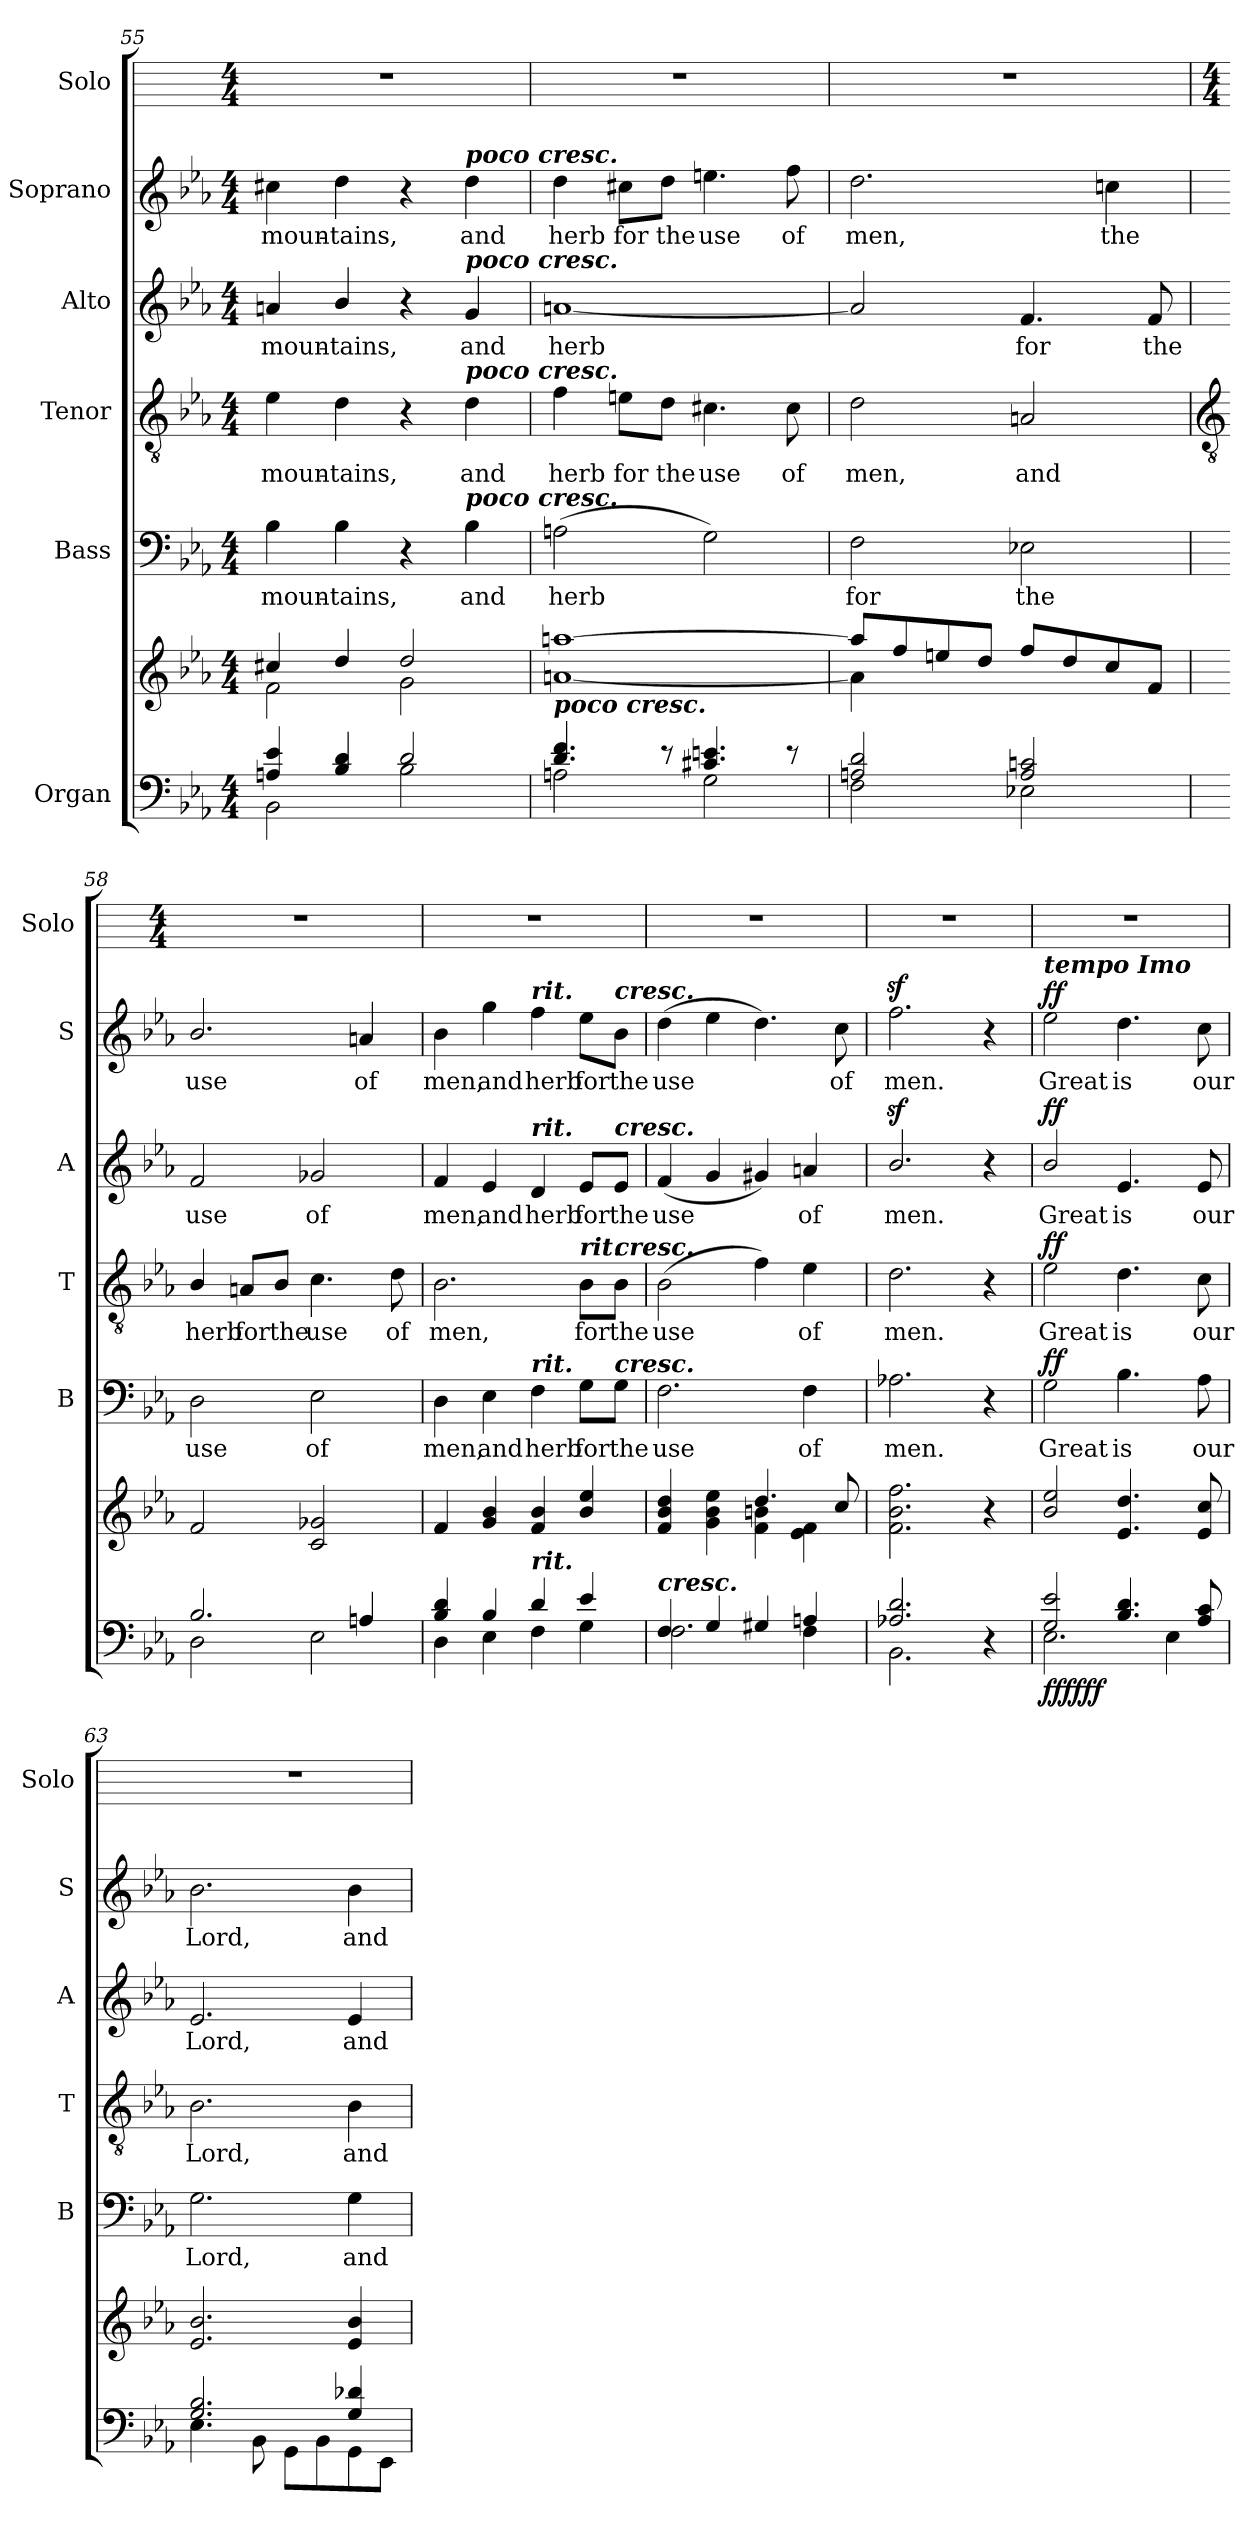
**kern	**kern	**dynam	**kern	**text	**dynam	**kern	**text	**dynam	**kern	**text	**dynam	**kern	**text	**dynam	**kern
*part6	*part6	*part6	*part5	*part5	*part5	*part4	*part4	*part4	*part3	*part3	*part3	*part2	*part2	*part2	*part1
*staff7	*staff6	*staff6/7	*staff5	*staff5	*staff5	*staff4	*staff4	*staff4	*staff3	*staff3	*staff3	*staff2	*staff2	*staff2	*staff1
*I"Organ	*	*	*I"Bass	*	*	*I"Tenor	*	*	*I"Alto	*	*	*I"Soprano	*	*	*I"Solo
*	*	*	*I'B	*	*	*I'T	*	*	*I'A	*	*	*I'S	*	*	*I'Solo
*clefF4	*clefG2	*	*clefF4	*	*	*clefGv2	*	*	*clefG2	*	*	*clefG2	*	*	*
*k[b-e-a-]	*k[b-e-a-]	*	*k[b-e-a-]	*	*	*k[b-e-a-]	*	*	*k[b-e-a-]	*	*	*k[b-e-a-]	*	*	*
*E-:	*E-:	*	*E-:	*	*	*E-:	*	*	*E-:	*	*	*E-:	*	*	*
*M4/4	*M4/4	*	*M4/4	*	*	*M4/4	*	*	*M4/4	*	*	*M4/4	*	*	*M4/4
=55	=55	=55	=55	=55	=55	=55	=55	=55	=55	=55	=55	=55	=55	=55	=55
*^	*^	*	*	*	*	*	*	*	*	*	*	*	*	*	*
!	!	!	!	!	!	!LO:LY:b	!	!	!LO:LY:b	!	!	!LO:LY:b	!	!	!LO:LY:b	!	!
4An/ 4e-/	2BB-\	4cc#X/	2f\	.	4B-	moun-	.	4e-	moun-	.	4an	moun-	.	4cc#X	moun-	.	1r
!	!	!	!	!	!	!LO:LY:b	!	!	!LO:LY:b	!	!	!LO:LY:b	!	!	!LO:LY:b	!	!
4B-/ 4d/	.	4dd/	.	.	4B-	-tains,	.	4d	-tains,	.	4b-/	-tains,	.	4dd	-tains,	.	.
2d/	2B-\	2dd/	2g\	.	4r	.	.	4r	.	.	4r	.	.	4r	.	.	.
!	!	!	!	!	!	!	!	!	!	!	!	!	!	!LO:TX:a:Bi:t=poco cresc.	!	!	!
!	!	!	!	!	!	!	!	!	!	!	!LO:TX:a:Bi:t=poco cresc.	!	!	!	!	!	!
!	!	!	!	!	!	!	!	!LO:TX:a:Bi:t=poco cresc.	!	!	!	!	!	!	!	!	!
!	!	!	!	!	!LO:TX:a:Bi:t=poco cresc.	!	!	!	!	!	!	!	!	!	!	!	!
!	!	!	!	!	!	!LO:LY:b	!	!	!LO:LY:b	!	!	!LO:LY:b	!	!	!LO:LY:b	!	!
.	.	.	.	.	4B-	and	.	4d	and	.	4g	and	.	4dd	and	.	.
=56	=56	=56	=56	=56	=56	=56	=56	=56	=56	=56	=56	=56	=56	=56	=56	=56	=56
!LO:TX:a:Bi:t=poco cresc.	!	!	!	!	!	!	!	!	!	!	!	!	!	!	!	!	!
!	!	!	!	!	!	!LO:LY:b	!	!	!LO:LY:b	!	!	!LO:LY:b	!	!	!LO:LY:b	!	!
4.d/ 4.f/	2An\	[1aan/	[1an\	.	(>2An	herb	.	4f	herb	.	[1an	herb	.	4dd	herb	.	1r
!	!	!	!	!	!	!	!	!	!LO:LY:b	!	!	!	!	!	!LO:LY:b	!	!
.	.	.	.	.	.	.	.	8en\L	for	.	.	.	.	8cc#X\L	for	.	.
!	!	!	!	!	!	!	!	!	!LO:LY:b	!	!	!	!	!	!LO:LY:b	!	!
8r	.	.	.	.	.	.	.	8d\J	the	.	.	.	.	8dd\J	the	.	.
!	!	!	!	!	!	!	!	!	!LO:LY:b	!	!	!	!	!	!LO:LY:b	!	!
4.c#X/ 4.en/	2G\	.	.	.	2G)	.	.	4.c#X	use	.	.	.	.	4.een	use	.	.
!	!	!	!	!	!	!	!	!	!LO:LY:b	!	!	!	!	!	!LO:LY:b	!	!
8r	.	.	.	.	.	.	.	8c#	of	.	.	.	.	8ff	of	.	.
=57	=57	=57	=57	=57	=57	=57	=57	=57	=57	=57	=57	=57	=57	=57	=57	=57	=57
!	!	!	!	!	!	!LO:LY:b	!	!	!LO:LY:b	!	!	!	!	!	!LO:LY:b	!	!
2An/ 2d/	2F\	8aa/L]	4a\]	.	2F	for	.	2d	men,	.	2a]	.	.	2.dd	men,	.	1r
.	.	8ff/	.	.	.	.	.	.	.	.	.	.	.	.	.	.	.
.	.	8een/	2ryy	.	.	.	.	.	.	.	.	.	.	.	.	.	.
.	.	8dd/J	.	.	.	.	.	.	.	.	.	.	.	.	.	.	.
!	!	!	!	!	!	!LO:LY:b	!	!	!LO:LY:b	!	!	!LO:LY:b	!	!	!	!	!
2A/ 2cn/	2E-X\	8ff/L	.	.	2E-X	the	.	2An	and	.	4.f	for	.	.	.	.	.
.	.	8dd/	.	.	.	.	.	.	.	.	.	.	.	.	.	.	.
!	!	!	!	!	!	!	!	!	!	!	!	!	!	!	!LO:LY:b	!	!
.	.	8cc/	8ryy	.	.	.	.	.	.	.	.	.	.	4ccn	the	.	.
!	!	!	!	!	!	!	!	!	!	!	!	!LO:LY:b	!	!	!	!	!
.	.	8f/J	8ryy	.	.	.	.	.	.	.	8f	the	.	.	.	.	.
!!LO:LB:g=z
=58	=58	=58	=58	=58	=58	=58	=58	=58	=58	=58	=58	=58	=58	=58	=58	=58	=58
*	*	*	*	*	*	*	*	*clefGv2	*	*	*	*	*	*	*	*	*
*	*	*	*	*	*	*	*	*	*	*	*	*	*	*	*	*	*M4/4
!	!	!	!	!	!	!LO:LY:b	!	!	!LO:LY:b	!	!	!LO:LY:b	!	!	!LO:LY:b	!	!
2.B-/	2D\	2f	1ryy	.	2D	use	.	4B-/	herb	.	2f/	use	.	2.b-/	use	.	1r
!	!	!	!	!	!	!	!	!	!LO:LY:b	!	!	!	!	!	!	!	!
.	.	.	.	.	.	.	.	8An/L	for	.	.	.	.	.	.	.	.
!	!	!	!	!	!	!	!	!	!LO:LY:b	!	!	!	!	!	!	!	!
.	.	.	.	.	.	.	.	8B-/J	the	.	.	.	.	.	.	.	.
!	!	!	!	!	!	!LO:LY:b	!	!	!LO:LY:b	!	!	!LO:LY:b	!	!	!	!	!
.	2E-\	2c 2g-X	.	.	2E-	of	.	4.c	use	.	2g-X	of	.	.	.	.	.
!	!	!	!	!	!	!	!	!	!	!	!	!	!	!	!LO:LY:b	!	!
4An/	.	.	.	.	.	.	.	.	.	.	.	.	.	4an	of	.	.
!	!	!	!	!	!	!	!	!	!LO:LY:b	!	!	!	!	!	!	!	!
.	.	.	.	.	.	.	.	8d	of	.	.	.	.	.	.	.	.
=59	=59	=59	=59	=59	=59	=59	=59	=59	=59	=59	=59	=59	=59	=59	=59	=59	=59
!	!	!	!	!	!	!LO:LY:b	!	!	!LO:LY:b	!	!	!LO:LY:b	!	!	!LO:LY:b	!	!
4B-/ 4d/	4D\	4f	1ryy	.	4D	men,	.	2.B-	men,	.	4f	men,	.	4b-	men,	.	1r
!	!	!	!	!	!	!LO:LY:b	!	!	!	!	!	!LO:LY:b	!	!	!LO:LY:b	!	!
4B-/	4E-\	4g 4b-	.	.	4E-	and	.	.	.	.	4e-	and	.	4gg	and	.	.
!	!	!	!	!	!	!	!	!	!	!	!	!	!	!LO:TX:a:Bi:t=rit.	!	!	!
!	!	!	!	!	!	!	!	!	!	!	!LO:TX:a:Bi:t=rit.	!	!	!	!	!	!
!	!	!	!	!	!LO:TX:a:Bi:t=rit.	!	!	!	!	!	!	!	!	!	!	!	!
!LO:TX:a:Bi:t=rit.	!	!	!	!	!	!	!	!	!	!	!	!	!	!	!	!	!
!	!	!	!	!	!	!LO:LY:b	!	!	!	!	!	!LO:LY:b	!	!	!LO:LY:b	!	!
4d/	4F\	4f 4b-	.	.	4F	herb	.	.	.	.	4d	herb	.	4ff	herb	.	.
!	!	!	!	!	!	!	!	!LO:TX:a:Bi:t=rit.	!	!	!	!	!	!	!	!	!
!	!	!	!	!	!	!LO:LY:b	!	!	!LO:LY:b	!	!	!LO:LY:b	!	!	!LO:LY:b	!	!
4e-/	4G\	4b- 4ee-	.	.	8G\L	for	.	8B-\L	for	.	8e-/L	for	.	8ee-\L	for	.	.
!	!	!	!	!	!	!	!	!	!	!	!	!	!	!LO:TX:a:Bi:t=cresc.	!	!	!
!	!	!	!	!	!	!	!	!	!	!	!LO:TX:a:Bi:t=cresc.	!	!	!	!	!	!
!	!	!	!	!	!	!	!	!LO:TX:a:Bi:t=cresc.	!	!	!	!	!	!	!	!	!
!	!	!	!	!	!LO:TX:a:Bi:t=cresc.	!	!	!	!	!	!	!	!	!	!	!	!
!	!	!	!	!	!	!LO:LY:b	!	!	!LO:LY:b	!	!	!LO:LY:b	!	!	!LO:LY:b	!	!
.	.	.	.	.	8G\J	the	.	8B-\J	the	.	8e-/J	the	.	8b-\J	the	.	.
=60	=60	=60	=60	=60	=60	=60	=60	=60	=60	=60	=60	=60	=60	=60	=60	=60	=60
!LO:TX:a:Bi:t=cresc.	!	!	!	!	!	!	!	!	!	!	!	!	!	!	!	!	!
!	!	!	!	!	!	!LO:LY:b	!	!	!LO:LY:b	!	!	!LO:LY:b	!	!	!LO:LY:b	!	!
4F/	2.F\	4f 4b- 4dd	2ryy	.	2.F	use	.	(>2B-	use	.	(<4f	use	.	(>4dd	use	.	1r
4G/	.	4g 4b- 4ee-	.	.	.	.	.	.	.	.	4g	.	.	4ee-	.	.	.
4G#X/	.	4.dd/	4f\ 4bn\	.	.	.	.	4f)	.	.	4g#X)	.	.	4.dd)	.	.	.
!	!	!	!	!	!	!LO:LY:b	!	!	!LO:LY:b	!	!	!LO:LY:b	!	!	!	!	!
4An/	4F\	.	4e-\ 4f\	.	4F	of	.	4e-	of	.	4an	of	.	.	.	.	.
!	!	!	!	!	!	!	!	!	!	!	!	!	!	!	!LO:LY:b	!	!
.	.	8cc/	.	.	.	.	.	.	.	.	.	.	.	8cc	of	.	.
=61	=61	=61	=61	=61	=61	=61	=61	=61	=61	=61	=61	=61	=61	=61	=61	=61	=61
!	!	!	!	!	!	!LO:LY:b	!	!	!LO:LY:b	!	!	!LO:LY:b	!	!	!LO:LY:b	!	!
2.A-X/ 2.d/	2.BB-\	2.f 2.b- 2.ff	2.ryy	.	2.A-X	men.	.	2.d	men.	.	2.b-z</	men.	.	2.ffz<	men.	.	1r
4ryy	4r	4r	4ryy	.	4r	.	.	4r	.	.	4r	.	.	4r	.	.	.
=62	=62	=62	=62	=62	=62	=62	=62	=62	=62	=62	=62	=62	=62	=62	=62	=62	=62
!	!	!	!	!	!	!	!	!	!	!	!	!	!	!LO:TX:a:Bi:t=tempo Imo	!	!	!
!	!	!	!	!LO:DY:b=2	!	!LO:LY:b	!	!	!LO:LY:b	!	!	!LO:LY:b	!	!	!LO:LY:b	!	!
!	!	!	!	!LO:DY:n=1:b=2	!	!	!	!	!	!	!	!	!	!	!	!	!
!	!	!	!	!LO:DY:n=2:b	!	!	!LO:DY:b	!	!	!LO:DY:b	!	!	!LO:DY:b	!	!	!LO:DY:b	!
2G/ 2e-/	2.E-\	2b- 2ee-	1ryy	ff ff ff	2G	Great	ff	2e-	Great	ff	2b-/	Great	ff	2ee-	Great	ff	1r
!	!	!	!	!	!	!LO:LY:b	!	!	!LO:LY:b	!	!	!LO:LY:b	!	!	!LO:LY:b	!	!
4.B-/ 4.d/	.	4.e- 4.dd	.	.	4.B-	is	.	4.d	is	.	4.e-	is	.	4.dd	is	.	.
.	4E-\	.	.	.	.	.	.	.	.	.	.	.	.	.	.	.	.
!	!	!	!	!	!	!LO:LY:b	!	!	!LO:LY:b	!	!	!LO:LY:b	!	!	!LO:LY:b	!	!
8A-/ 8c/	.	8e- 8cc	.	.	8A-	our	.	8c	our	.	8e-	our	.	8cc	our	.	.
=63	=63	=63	=63	=63	=63	=63	=63	=63	=63	=63	=63	=63	=63	=63	=63	=63	=63
!	!	!	!	!	!	!LO:LY:b	!	!	!LO:LY:b	!	!	!LO:LY:b	!	!	!LO:LY:b	!	!
2.G/ 2.B-/	4.E-\	2.e- 2.b-	1ryy	.	2.G	Lord,	.	2.B-	Lord,	.	2.e-	Lord,	.	2.b-	Lord,	.	1r
.	8BB-\	.	.	.	.	.	.	.	.	.	.	.	.	.	.	.	.
.	8GG\L	.	.	.	.	.	.	.	.	.	.	.	.	.	.	.	.
.	8BB-\	.	.	.	.	.	.	.	.	.	.	.	.	.	.	.	.
!	!	!	!	!	!	!LO:LY:b	!	!	!LO:LY:b	!	!	!LO:LY:b	!	!	!LO:LY:b	!	!
4G/ 4d-X/	8GG\	4e- 4b-	.	.	4G	and	.	4B-	and	.	4e-	and	.	4b-	and	.	.
.	8EE-\J	.	.	.	.	.	.	.	.	.	.	.	.	.	.	.	.
*v	*v	*	*	*	*	*	*	*	*	*	*	*	*	*	*	*	*
*	*v	*v	*	*	*	*	*	*	*	*	*	*	*	*	*	*
=	=	=	=	=	=	=	=	=	=	=	=	=	=	=	=
*-	*-	*-	*-	*-	*-	*-	*-	*-	*-	*-	*-	*-	*-	*-	*-
